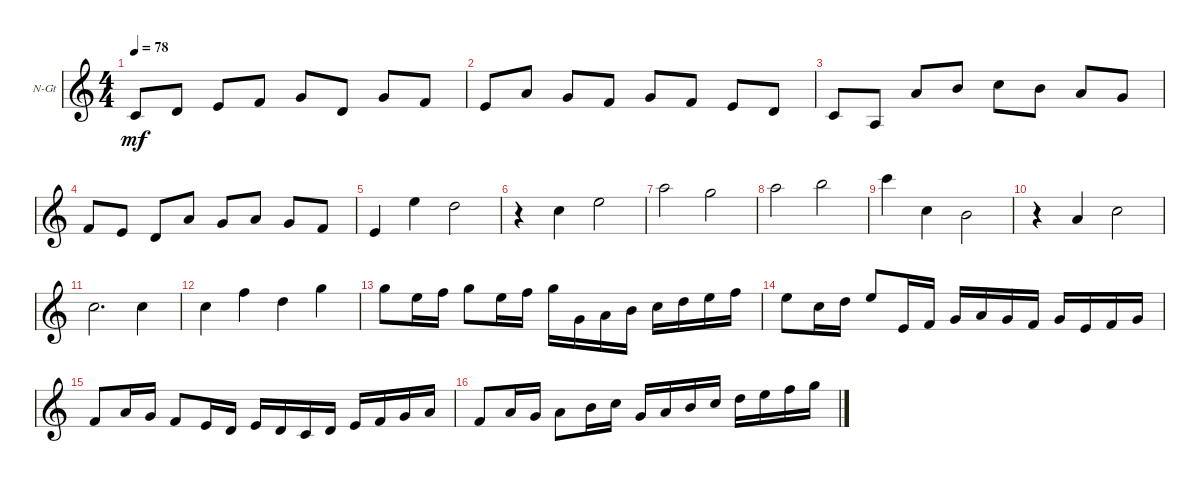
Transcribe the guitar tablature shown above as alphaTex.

\defaultSystemsLayout 4
\bracketExtendMode groupsimilarinstruments
\firstSystemTrackNameOrientation horizontal
\otherSystemsTrackNameOrientation horizontal
\track ("Nylon Guitar" "N-Gt") {instrument acousticguitarnylon}
\staff {score}
\tuning (E4 B3 G3 D3 A2 E2)
\ts (4 4)
\tempo 78
\clef g2
\ks c
3.5.8{dy mf} 0.4.8 2.4.8 3.4.8 0.3.8 0.4.8 0.3.8 3.4.8 |
2.4.8 2.3.8 0.3.8 3.4.8 0.3.8 3.4.8 2.4.8 0.4.8 |
3.5.8 0.5.8 2.3.8 0.2.8 1.2.8 0.2.8 2.3.8 0.3.8 |
3.4.8 2.4.8 0.4.8 2.3.8 0.3.8 2.3.8 0.3.8 3.4.8 |
2.4.4 0.1.4 3.2.2 |
r.4 1.2.4 0.1.2 |
5.1.2 3.1.2 |
5.1.2 7.1.2 |
8.1.4 10.4.4 0.2.2 |
r.4 2.3.4 1.2.2 |
1.2.2{d} 1.2.4 |
1.2.4 1.1.4 3.2.4 3.1.4 |
3.1.8 0.1.16 1.1.16 3.1.8 0.1.16 1.1.16 3.1.16 0.3.16 2.3.16 0.2.16 1.2.16 3.2.16 0.1.16 1.1.16 |
0.1.8 1.2.16 3.2.16 0.1.8 2.4.16 3.4.16 0.3.16 2.3.16 0.3.16 3.4.16 0.3.16 2.4.16 3.4.16 0.3.16 |
3.4.8 2.3.16 0.3.16 3.4.8 2.4.16 0.4.16 2.4.16 0.4.16 3.5.16 0.4.16 2.4.16 3.4.16 0.3.16 2.3.16 |
3.4.8 2.3.16 0.3.16 2.3.8 0.2.16 1.2.16 0.3.16 2.3.16 0.2.16 1.2.16 3.2.16 0.1.16 1.1.16 3.1.16
